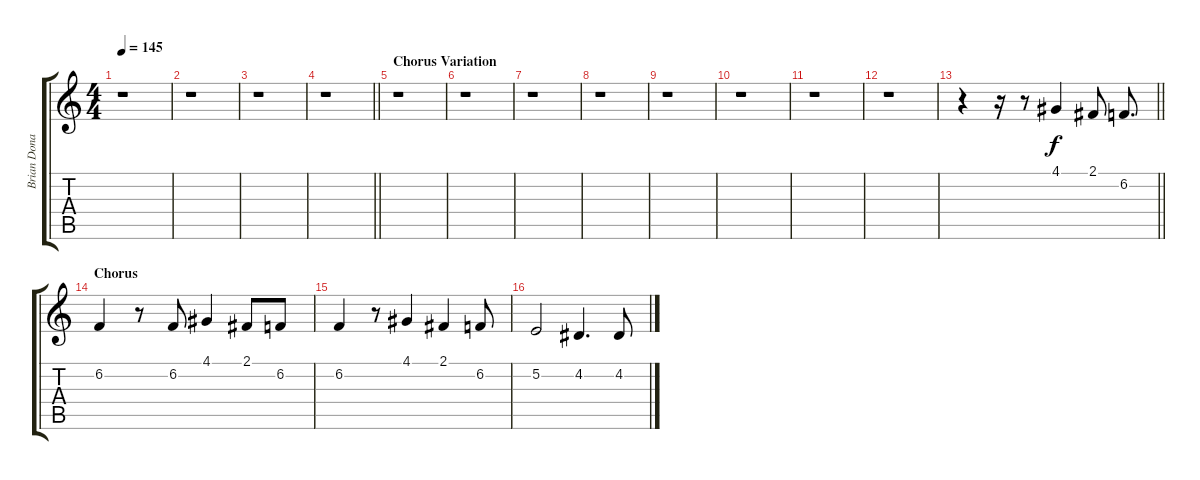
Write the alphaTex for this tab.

\track ("Brian Donahue (Backup Vocals/Harmonies)" "Brian Dona") {instrument clarinet}
\staff {score tabs}
\tuning (E4 B3 G3 D3 A2 E2) {hide}
\ts (4 4)
\tempo 145
\clef g2
\ks c
r.1{dy f} |
r.1 |
r.1 |
\barLineRight lightlight
r.1 |
\section ("" "Chorus Variation")
r.1 |
r.1 |
r.1 |
r.1 |
r.1 |
r.1 |
r.1 |
r.1 |
\barLineRight lightlight
r.4 r.16 r.8 4.1.4 2.1.8 6.2.8{d} |
\section ("" "Chorus")
6.2.4 r.8 6.2.8 4.1.4 2.1.8 6.2.8 |
6.2.4 r.8 4.1.4 2.1.4 6.2.8 |
5.2.2 4.2.4{d} 4.2.8
